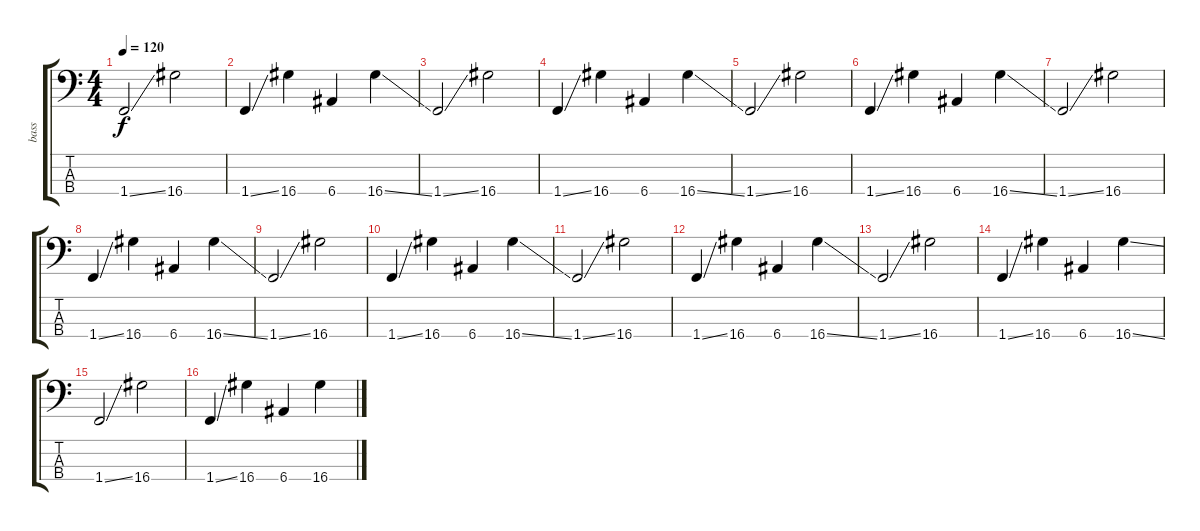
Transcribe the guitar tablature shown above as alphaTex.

\track ("bass" "bass") {instrument electricbassfinger}
\staff {score tabs}
\tuning (G2 D2 A1 E1) {hide}
\ts (4 4)
\tempo 120
\clef f4
\ks c
1.4{ss}.2{dy f instrument electricbassfinger} 16.4.2 |
1.4{ss}.4 16.4.4 6.4.4 16.4{ss}.4 |
1.4{ss}.2 16.4.2 |
1.4{ss}.4 16.4.4 6.4.4 16.4{ss}.4 |
1.4{ss}.2 16.4.2 |
1.4{ss}.4 16.4.4 6.4.4 16.4{ss}.4 |
1.4{ss}.2 16.4.2 |
1.4{ss}.4 16.4.4 6.4.4 16.4{ss}.4 |
1.4{ss}.2 16.4.2 |
1.4{ss}.4 16.4.4 6.4.4 16.4{ss}.4 |
1.4{ss}.2 16.4.2 |
1.4{ss}.4 16.4.4 6.4.4 16.4{ss}.4 |
1.4{ss}.2 16.4.2 |
1.4{ss}.4 16.4.4 6.4.4 16.4{ss}.4 |
1.4{ss}.2 16.4.2 |
1.4{ss}.4 16.4.4 6.4.4 16.4{ss}.4
